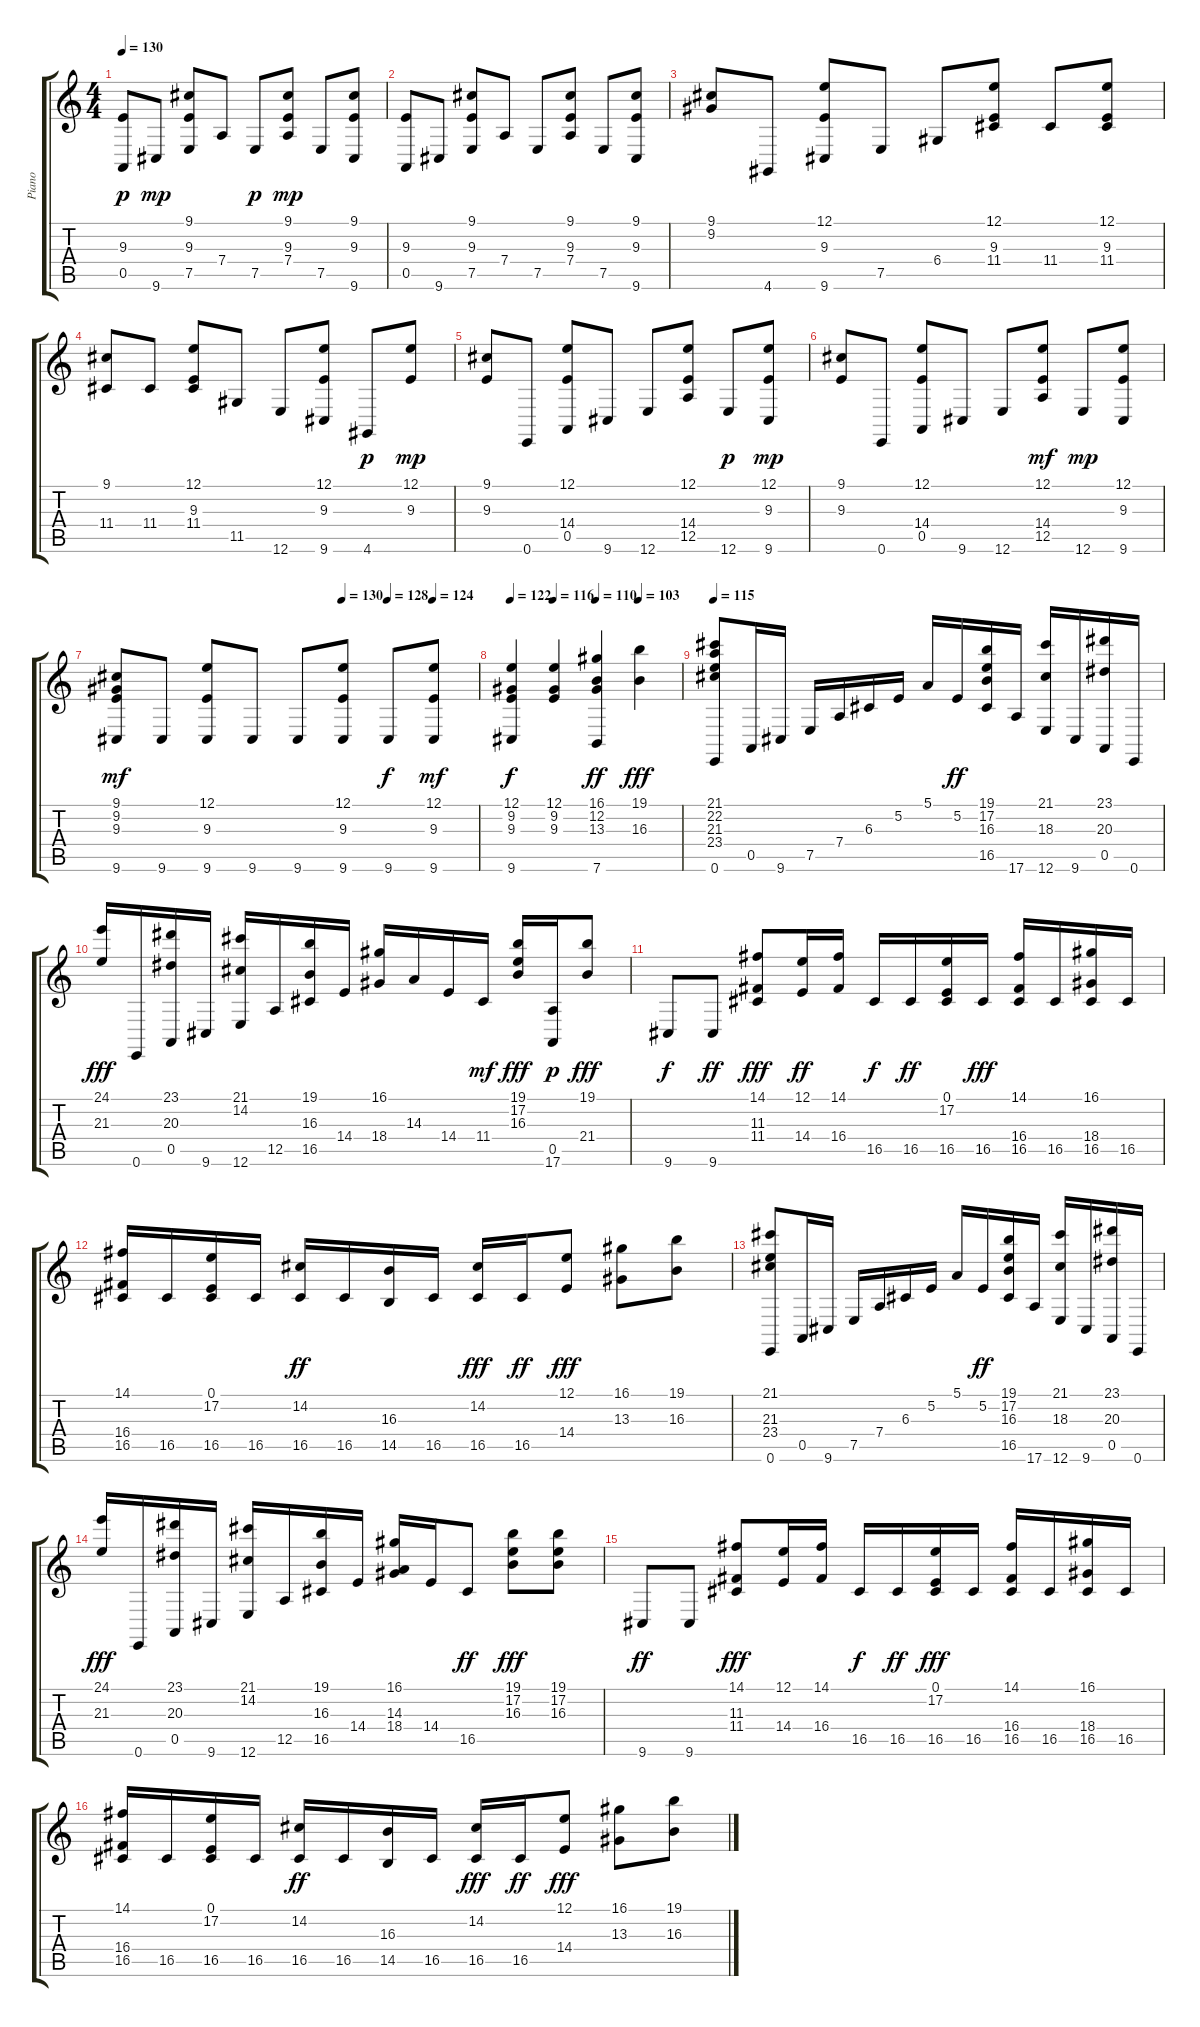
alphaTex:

\track ("Piano" "Piano") {instrument acousticgrandpiano}
\staff {score tabs}
\tuning (E4 B3 G3 D3 A2 E2) {hide}
\ts (4 4)
\tempo 130
\clef g2
\ks c
(9.3 0.5).8{dy p} 9.6.8{dy mp} (9.1 9.3 7.5).8 7.4.8 7.5.8{dy p} (9.1 9.3 7.4).8{dy mp} 7.5.8 (9.1 9.3 9.6).8 |
(9.3 0.5).8 9.6.8 (9.1 9.3 7.5).8 7.4.8 7.5.8 (9.1 9.3 7.4).8 7.5.8 (9.1 9.3 9.6).8 |
(9.1 9.2).8 4.6.8 (12.1 9.3 9.6).8 7.5.8 6.4.8 (12.1 9.3 11.4).8 11.4.8 (12.1 9.3 11.4).8 |
(9.1 11.4).8 11.4.8 (12.1 9.3 11.4).8 11.5.8 12.6.8 (12.1 9.3 9.6).8 4.6.8{dy p} (12.1 9.3).8{dy mp} |
(9.1 9.3).8 0.6.8 (12.1 14.4 0.5).8 9.6.8 12.6.8 (12.1 14.4 12.5).8 12.6.8{dy p} (12.1 9.3 9.6).8{dy mp} |
(9.1 9.3).8 0.6.8 (12.1 14.4 0.5).8 9.6.8 12.6.8 (12.1 14.4 12.5).8{dy mf} 12.6.8{dy mp} (12.1 9.3 9.6).8 |
\tempo (130 0.625)
\tempo (128 0.75)
\tempo (124 0.875)
(9.1 9.2 9.3 9.6).8{dy mf} 9.6.8 (12.1 9.3 9.6).8 9.6.8 9.6.8 (12.1 9.3 9.6).8 9.6.8{dy f} (12.1 9.3 9.6).8{dy mf} |
\tempo 122
\tempo (116 0.25)
\tempo (110 0.5)
\tempo (103 0.75)
(12.1 9.2 9.3 9.6).4{dy f} (12.1 9.2 9.3).4 (16.1 12.2 13.3 7.6).4{dy ff} (19.1 16.3).4{dy fff} |
\tempo 115
(21.1 22.2 21.3 23.4 0.6).8 0.5.16 9.6.16 7.5.16 7.4.16 6.3.16 5.2.16 5.1.16 5.2.16{dy ff} (19.1 17.2 16.3 16.5).16 17.6.16 (21.1 18.3 12.6).16 9.6.16 (23.1 20.3 0.5).16 0.6.16 |
(24.1 21.3).16{dy fff} 0.6.16 (23.1 20.3 0.5).16 9.6.16 (21.1 14.2 12.6).16 12.5.16 (19.1 16.3 16.5).16 14.4.16 (16.1 18.4).16 14.3.16 14.4.16 11.4.16{dy mf} (19.1 17.2 16.3).16{dy fff} (0.5 17.6).16{dy p} (19.1 21.4).8{dy fff} |
9.6.8{dy f} 9.6.8{dy ff} (14.1 11.3 11.4).8{dy fff} (12.1 14.4).16{dy ff} (14.1 16.4).16 16.5.16{dy f} 16.5.16{dy ff} (0.1 17.2 16.5).16 16.5.16{dy fff} (14.1 16.4 16.5).16 16.5.16 (16.1 18.4 16.5).16 16.5.16 |
(14.1 16.4 16.5).16 16.5.16 (0.1 17.2 16.5).16 16.5.16 (14.2 16.5).16{dy ff} 16.5.16 (16.3 14.5).16 16.5.16 (14.2 16.5).16{dy fff} 16.5.16{dy ff} (12.1 14.4).8{dy fff} (16.1 13.3).8 (19.1 16.3).8 |
(21.1 21.3 23.4 0.6).8 0.5.16 9.6.16 7.5.16 7.4.16 6.3.16 5.2.16 5.1.16 5.2.16{dy ff} (19.1 17.2 16.3 16.5).16 17.6.16 (21.1 18.3 12.6).16 9.6.16 (23.1 20.3 0.5).16 0.6.16 |
(24.1 21.3).16{dy fff} 0.6.16 (23.1 20.3 0.5).16 9.6.16 (21.1 14.2 12.6).16 12.5.16 (19.1 16.3 16.5).16 14.4.16 (16.1 14.3 18.4).16 14.4.16 16.5.8{dy ff} (19.1 17.2 16.3).8{dy fff} (19.1 17.2 16.3).8 |
9.6.8{dy ff} 9.6.8 (14.1 11.3 11.4).8{dy fff} (12.1 14.4).16 (14.1 16.4).16 16.5.16{dy f} 16.5.16{dy ff} (0.1 17.2 16.5).16{dy fff} 16.5.16 (14.1 16.4 16.5).16 16.5.16 (16.1 18.4 16.5).16 16.5.16 |
(14.1 16.4 16.5).16 16.5.16 (0.1 17.2 16.5).16 16.5.16 (14.2 16.5).16{dy ff} 16.5.16 (16.3 14.5).16 16.5.16 (14.2 16.5).16{dy fff} 16.5.16{dy ff} (12.1 14.4).8{dy fff} (16.1 13.3).8 (19.1 16.3).8
